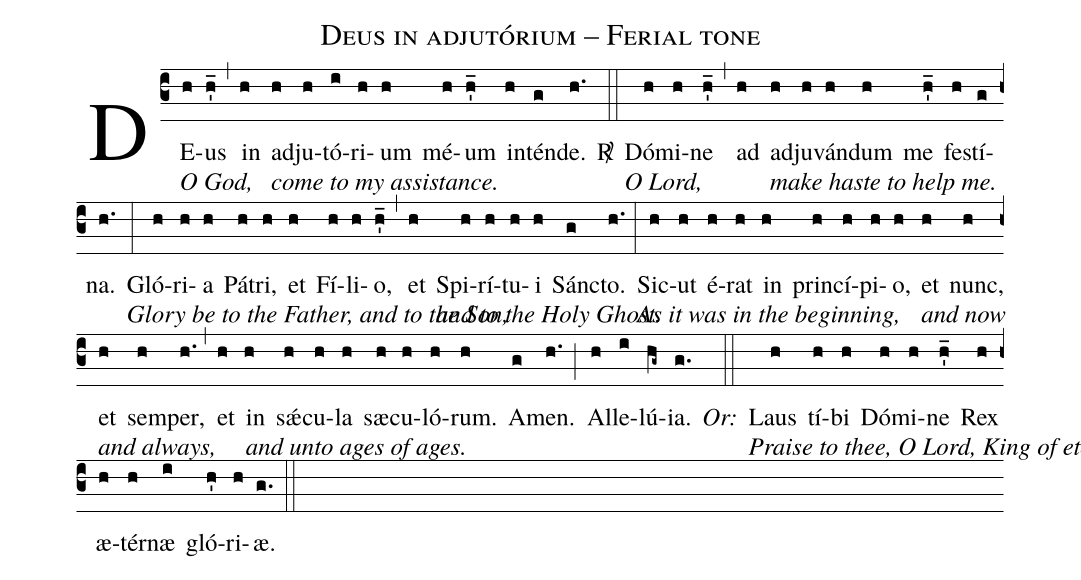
name: Deus in adjutórium -- Ferial tone;
%%
DE[O God,](c3h)us(h_') (,)
in(h) ad[come to my assistance.](h)ju(h)tó(i)ri(h)um(h) mé(h)um(h'_) in(h)tén(g)de.(h.) <sp>R/</sp>(::)
Dó[O Lord,](h)mi(h)ne(h_') (,)
ad(h)  ad[make haste to help me.](h)ju(h)ván(h)dum(h) me(h'_) fe(h)stí(g)na.(h.) (:)
Gló[Glory be to the Father, and to the Son,](h)ri(h)a(h) Pá(h)tri,(h) et(h) Fí(h)li(h)o,(h'_) (,)
et(h) Spi[and to the Holy Ghost.](h)rí(h)tu(h)i(h) Sán(g)cto.(h.) (:)
Sic[As it was in the beginning,](h)ut(h) é(h)rat(h)
in(h) prin(h)cí(h)pi(h)o,(h)
et[and now](h) nunc,(h) et[and always,](h) sem(h)per,(h.) (,)
et(h) in[and unto ages of ages.](h) s<v>\'\ae</v>(h)cu(h)la(h) sæ(h)cu(h)ló(h)rum.(h) A(g)men.(h.) (;)
Al(h)le(i)lú(hg~)ia.(g.) <i>Or:</i>(::)
Laus[Praise to thee, O Lord, King of eternal glory.](h) tí(h)bi(h) Dó(h)mi(h)ne(h'_) Rex(h) æ(h)tér(h)næ(i) gló(h')ri(h)æ.(g.) (::)
